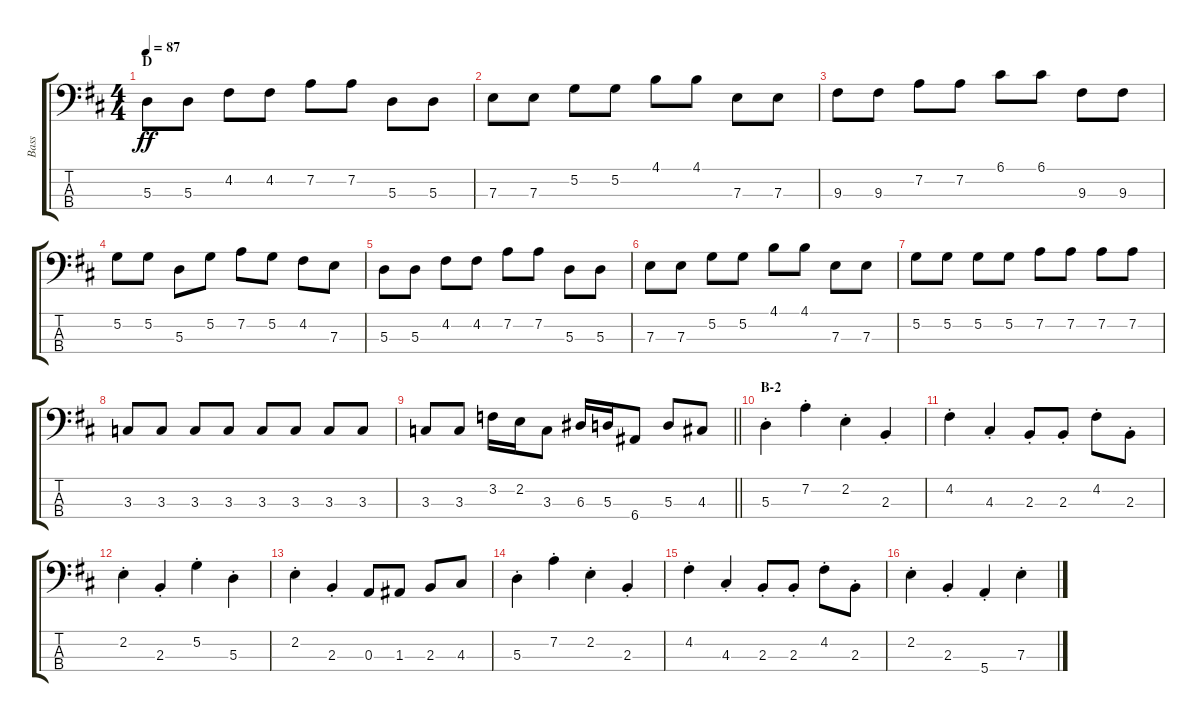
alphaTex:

\track ("Bass" "Bass") {instrument electricbasspick}
\staff {score tabs}
\tuning (G2 D2 A1 E1) {hide}
\ts (4 4)
\section ("" "D")
\tempo 87
\clef f4
\ks d
5.3.8{dy ff} 5.3.8 4.2.8 4.2.8 7.2.8 7.2.8 5.3.8 5.3.8 |
7.3.8 7.3.8 5.2.8 5.2.8 4.1.8 4.1.8 7.3.8 7.3.8 |
9.3.8 9.3.8 7.2.8 7.2.8 6.1.8 6.1.8 9.3.8 9.3.8 |
5.2.8 5.2.8 5.3.8 5.2.8 7.2.8 5.2.8 4.2.8 7.3.8 |
5.3.8 5.3.8 4.2.8 4.2.8 7.2.8 7.2.8 5.3.8 5.3.8 |
7.3.8 7.3.8 5.2.8 5.2.8 4.1.8 4.1.8 7.3.8 7.3.8 |
5.2.8 5.2.8 5.2.8 5.2.8 7.2.8 7.2.8 7.2.8 7.2.8 |
3.3.8 3.3.8 3.3.8 3.3.8 3.3.8 3.3.8 3.3.8 3.3.8 |
\barLineRight lightlight
3.3.8 3.3.8 3.2.16 2.2.16 3.3.8 6.3.16 5.3.16 6.4.8 5.3.8 4.3.8 |
\section ("" "B-2")
5.3{st}.4 7.2{st}.4 2.2{st}.4 2.3{st}.4 |
4.2{st}.4 4.3{st}.4 2.3{st}.8 2.3{st}.8 4.2{st}.8 2.3{st}.8 |
2.2{st}.4 2.3{st}.4 5.2{st}.4 5.3{st}.4 |
2.2{st}.4 2.3{st}.4 0.3.8 1.3.8 2.3.8 4.3.8 |
5.3{st}.4 7.2{st}.4 2.2{st}.4 2.3{st}.4 |
4.2{st}.4 4.3{st}.4 2.3{st}.8 2.3{st}.8 4.2{st}.8 2.3{st}.8 |
2.2{st}.4 2.3{st}.4 5.4{st}.4 7.3{st}.4
